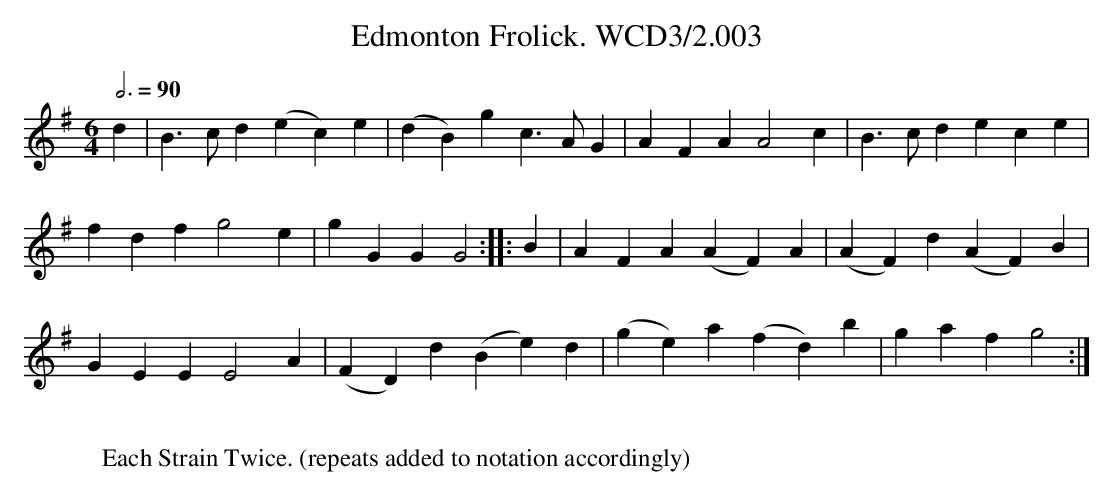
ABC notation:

X:1
T:Edmonton Frolick. WCD3/2.003
M:6/4
L:1/4
Q:3/4=90
K:G
d|B3/c/d (ec)e|(dB)g c3/A/G|AFA A2c|B3/c/d ece|
fdf g2e|gGG G2::B|AFA (AF)A|(AF)d (AF)B|
GEE E2A|(FD)d (Be)d|(ge)a (fd)b|gaf g2:|
W:
W:Each Strain Twice. (repeats added to notation accordingly)
